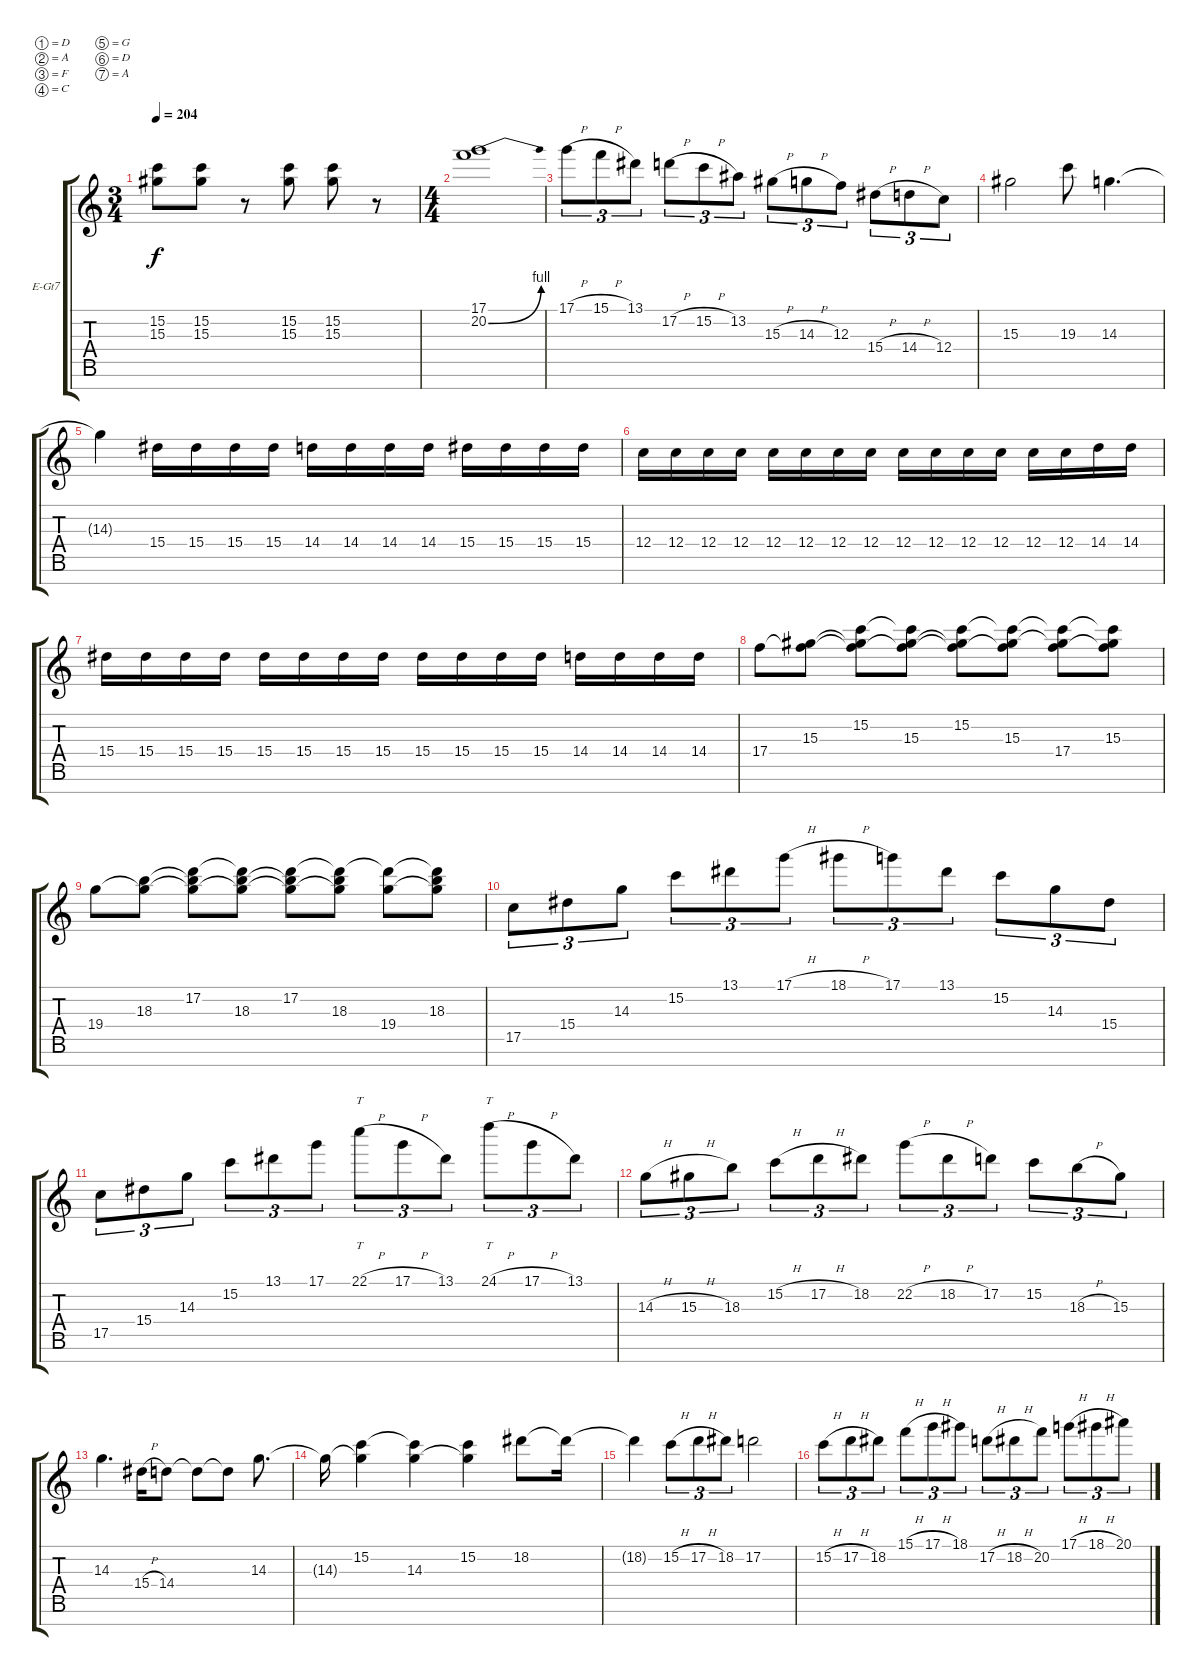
\bracketExtendMode groupsimilarinstruments
\firstSystemTrackNameOrientation horizontal
\otherSystemsTrackNameOrientation horizontal
\track ("Kévin Chartré" "E-Gt7") {instrument distortionguitar}
\staff {score tabs}
\tuning (D4 A3 F3 C3 G2 D2 A1)
\ts (3 4)
\tempo 204
\clef g2
\ks c
(15.2 15.3).8{dy f} (15.2 15.3).8 r.8 (15.2 15.3).8 (15.2 15.3).8 r.8 |
\ts (4 4)
\beaming (8 2 2 2 2)
(17.1 20.2{be (bend 0 0 60 4)}).1 |
17.1{h}.8{tu (3 2)} 15.1{h}.8{tu (3 2)} 13.1.8{tu (3 2)} 17.2{h}.8{tu (3 2)} 15.2{h}.8{tu (3 2)} 13.2.8{tu (3 2)} 15.3{h}.8{tu (3 2)} 14.3{h}.8{tu (3 2)} 12.3.8{tu (3 2)} 15.4{h}.8{tu (3 2)} 14.4{h}.8{tu (3 2)} 12.4.8{tu (3 2)} |
15.3.2 19.3.8 14.3.4{d} |
14.3{t}.4 15.4.16 15.4.16 15.4.16 15.4.16 14.4.16 14.4.16 14.4.16 14.4.16 15.4.16 15.4.16 15.4.16 15.4.16 |
12.4.16 12.4.16 12.4.16 12.4.16 12.4.16 12.4.16 12.4.16 12.4.16 12.4.16 12.4.16 12.4.16 12.4.16 12.4.16 12.4.16 14.4.16 14.4.16 |
15.4.16 15.4.16 15.4.16 15.4.16 15.4.16 15.4.16 15.4.16 15.4.16 15.4.16 15.4.16 15.4.16 15.4.16 14.4.16 14.4.16 14.4.16 14.4.16 |
17.4.8 (15.3 17.4{t}).8 (15.2 15.3{t} 17.4{t}).8 (15.2{t} 15.3 17.4{t}).8 (15.2 15.3{t} 17.4{t}).8 (15.3 17.4{t} 15.2{t}).8 (15.3{t} 17.4 15.2{t}).8 (15.2{t} 15.3 17.4{t}).8 |
19.4.8 (18.3 19.4{t}).8 (17.2 18.3{t} 19.4{t}).8 (17.2{t} 18.3 19.4{t}).8 (17.2 18.3{t} 19.4{t}).8 (18.3 19.4{t} 17.2{t}).8 (19.4 17.2{t}).8 (17.2{t} 18.3 19.4{t}).8 |
17.5.8{tu (3 2)} 15.4.8{tu (3 2)} 14.3.8{tu (3 2)} 15.2.8{tu (3 2)} 13.1.8{tu (3 2)} 17.1{h}.8{tu (3 2)} 18.1{h}.8{tu (3 2)} 17.1.8{tu (3 2)} 13.1.8{tu (3 2)} 15.2.8{tu (3 2)} 14.3.8{tu (3 2)} 15.4.8{tu (3 2)} |
17.5.8{tu (3 2)} 15.4.8{tu (3 2)} 14.3.8{tu (3 2)} 15.2.8{tu (3 2)} 13.1.8{tu (3 2)} 17.1.8{tu (3 2)} 22.1{h}.8{tt tu (3 2)} 17.1{h}.8{tu (3 2)} 13.1.8{tu (3 2)} 24.1{h}.8{tt tu (3 2)} 17.1{h}.8{tu (3 2)} 13.1.8{tu (3 2)} |
14.3{h}.8{tu (3 2)} 15.3{h}.8{tu (3 2)} 18.3.8{tu (3 2)} 15.2{h}.8{tu (3 2)} 17.2{h}.8{tu (3 2)} 18.2.8{tu (3 2)} 22.2{h}.8{tu (3 2)} 18.2{h}.8{tu (3 2)} 17.2.8{tu (3 2)} 15.2.8{tu (3 2)} 18.3{h}.8{tu (3 2)} 15.3.8{tu (3 2)} |
14.3.4{d} 15.4{h}.16 14.4.8 14.4{t}.8 14.4{t}.8 14.3.8{d} |
14.3{t}.16 (15.2 14.3{t}).4 (15.2{t} 14.3).4 (15.2 14.3{t}).4 18.2.8 18.2{t}.16 |
18.2{t}.4 15.2{h}.8{tu (3 2)} 17.2{h}.8{tu (3 2)} 18.2.8{tu (3 2)} 17.2.2 |
15.2{h}.8{tu (3 2)} 17.2{h}.8{tu (3 2)} 18.2.8{tu (3 2)} 15.1{h}.8{tu (3 2)} 17.1{h}.8{tu (3 2)} 18.1.8{tu (3 2)} 17.2{h}.8{tu (3 2)} 18.2{h}.8{tu (3 2)} 20.2.8{tu (3 2)} 17.1{h}.8{tu (3 2)} 18.1{h}.8{tu (3 2)} 20.1.8{tu (3 2)}
